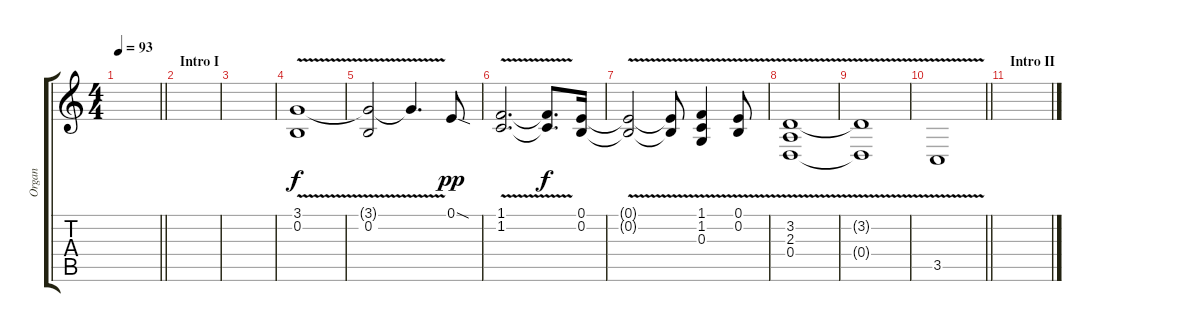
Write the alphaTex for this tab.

\track ("Organ" "Organ") {instrument pad4choir}
\staff {score tabs}
\tuning (E4 B3 G3 D3 A2 E2) {hide}
\ts (4 4)
\tempo 93
\clef g2
\barLineRight lightlight
\ks c
|
\section ("" "Intro I")
|
|
(3.1{v} 0.2).1 |
(3.1{v t} 0.2).2 3.1{t}.4{d dy f} 0.1{sod}.8{dy pp} |
(1.1{v} 1.2).2{d} (1.1{t} 1.2{t}).8{d dy f} (0.1 0.2).16 |
(0.1{v t} 0.2{v t}).2 (0.1{t} 0.2{t}).8 (1.1 1.2{v} 0.3).4 (0.1 0.2{v}).8 |
(3.2{v} 2.3 0.4).1 |
(3.2{t} 0.4{t}).1 |
\barLineRight lightlight
3.5{v}.1 |
\section ("" "Intro II")
